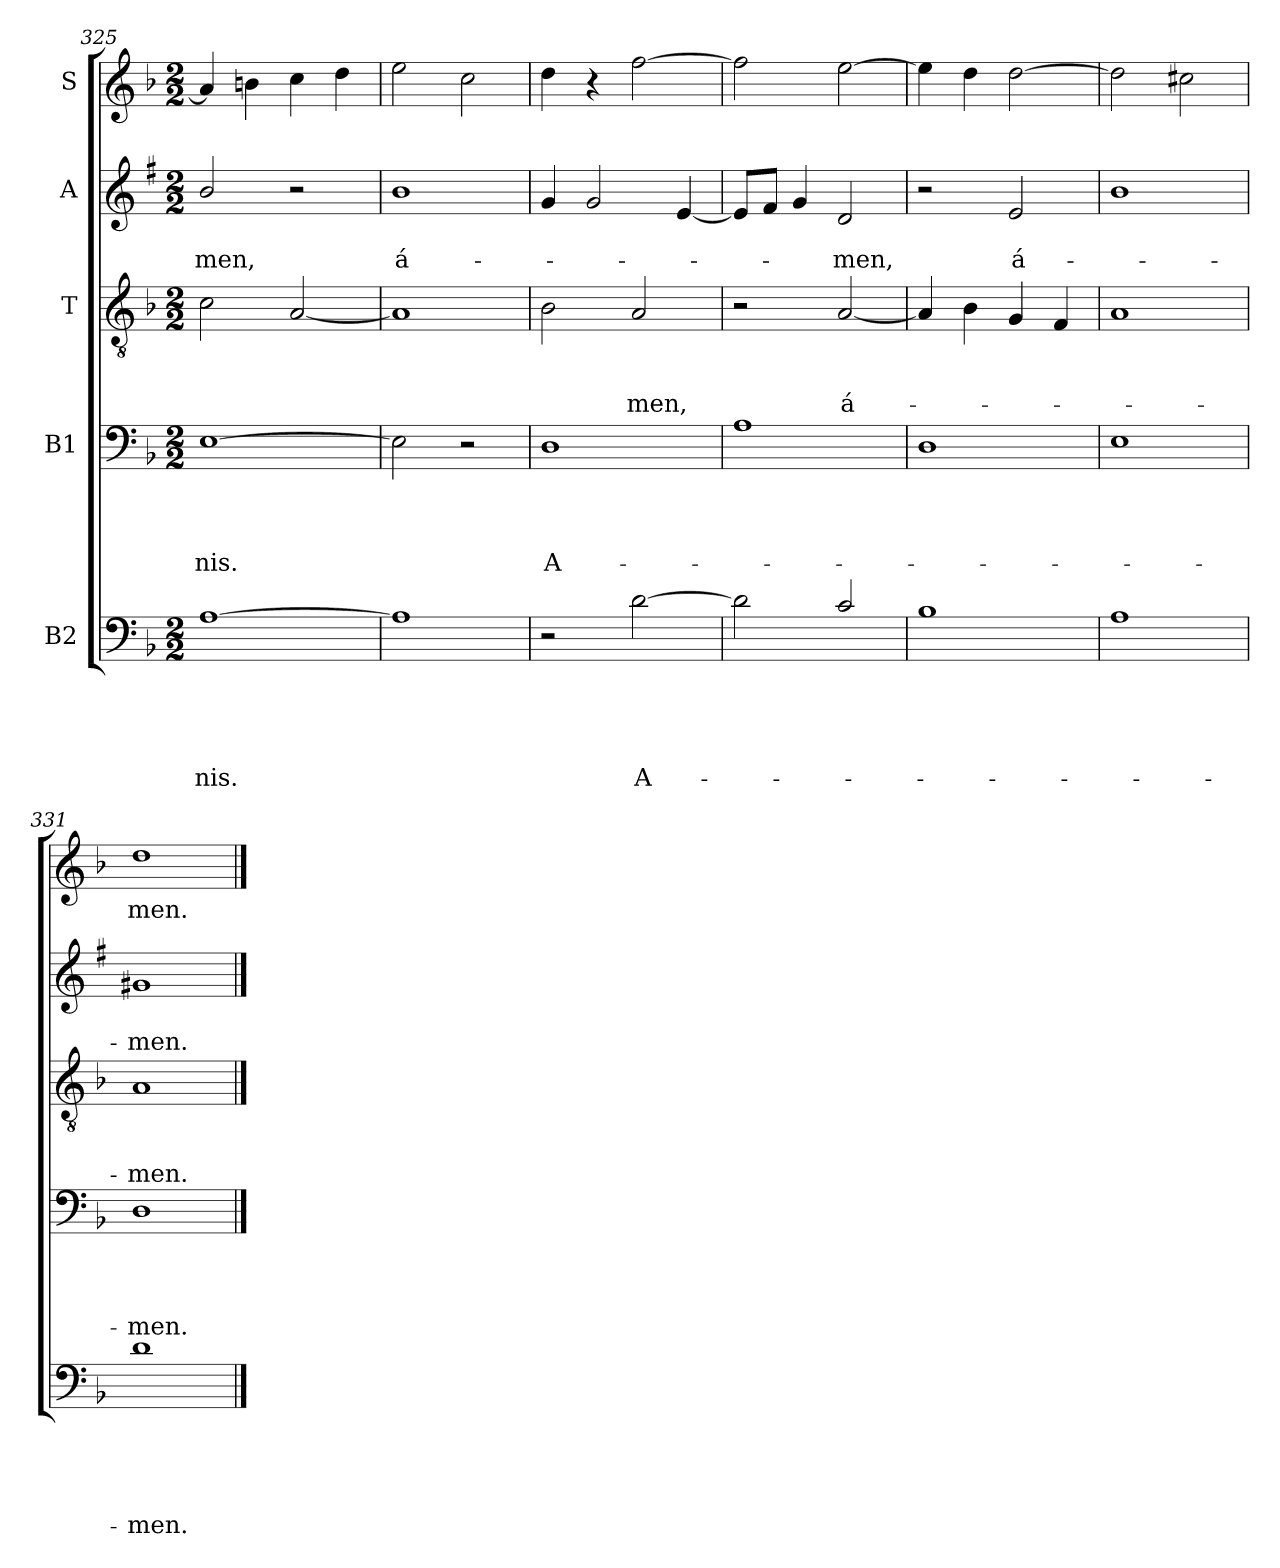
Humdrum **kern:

**kern	**text	**text	**text	**text	**text	**kern	**text	**text	**text	**text	**kern	**text	**text	**text	**kern	**text	**text	**kern	**text
*part5	*part5	*part5	*part5	*part5	*part5	*part4	*part4	*part4	*part4	*part4	*part3	*part3	*part3	*part3	*part2	*part2	*part2	*part1	*part1
*staff5	*staff5	*staff5	*staff5	*staff5	*staff5	*staff4	*staff4	*staff4	*staff4	*staff4	*staff3	*staff3	*staff3	*staff3	*staff2	*staff2	*staff2	*staff1	*staff1
*I"B2	*	*	*	*	*	*I"B1	*	*	*	*	*I"T	*	*	*	*I"A	*	*	*I"S	*
*clefF4	*	*	*	*	*	*clefF4	*	*	*	*	*clefGv2	*	*	*	*clefG2	*	*	*clefG2	*
*ITrd7c12	*	*	*	*	*	*	*	*	*	*	*	*	*	*	*ITrd1c2	*	*	*	*
*k[b-]	*	*	*	*	*	*k[b-]	*	*	*	*	*k[b-]	*	*	*	*k[b-]	*	*	*k[b-]	*
*F:	*	*	*	*	*	*F:	*	*	*	*	*F:	*	*	*	*F:	*	*	*F:	*
*M2/2	*	*	*	*	*	*M2/2	*	*	*	*	*M2/2	*	*	*	*M2/2	*	*	*M2/2	*
=325	=325	=325	=325	=325	=325	=325	=325	=325	=325	=325	=325	=325	=325	=325	=325	=325	=325	=325	=325
!	!	!	!	!	!LO:LY:b	!	!	!	!	!LO:LY:b	!	!	!	!	!	!	!LO:LY:b	!	!
[1AA	.	.	.	.	-nis.	[1E	.	.	.	-nis.	2c\	.	.	.	2a/	.	-men,	4a/]	.
.	.	.	.	.	.	.	.	.	.	.	.	.	.	.	.	.	.	4b\	.
.	.	.	.	.	.	.	.	.	.	.	[2A/	.	.	.	2r	.	.	4cc\	.
.	.	.	.	.	.	.	.	.	.	.	.	.	.	.	.	.	.	4dd\	.
=326	=326	=326	=326	=326	=326	=326	=326	=326	=326	=326	=326	=326	=326	=326	=326	=326	=326	=326	=326
!	!	!	!	!	!	!	!	!	!	!	!	!	!	!	!	!	!LO:LY:b	!	!
1AA]	.	.	.	.	.	2E\]	.	.	.	.	1A]	.	.	.	1a	.	á-	2ee\	.
.	.	.	.	.	.	2r	.	.	.	.	.	.	.	.	.	.	.	2cc\	.
=327	=327	=327	=327	=327	=327	=327	=327	=327	=327	=327	=327	=327	=327	=327	=327	=327	=327	=327	=327
!	!	!	!	!	!	!	!	!	!	!LO:LY:b	!	!	!	!	!	!	!	!	!
2r	.	.	.	.	.	1D	.	.	.	A-	2B-\	.	.	.	4f/	.	.	4dd\	.
.	.	.	.	.	.	.	.	.	.	.	.	.	.	.	2f/	.	.	4r	.
!	!	!	!	!	!LO:LY:b	!	!	!	!	!	!	!	!	!LO:LY:b	!	!	!	!	!
[2D\	.	.	.	.	A-	.	.	.	.	.	2A/	.	.	-men,	.	.	.	[2ff\	.
.	.	.	.	.	.	.	.	.	.	.	.	.	.	.	[4d/	.	.	.	.
=328	=328	=328	=328	=328	=328	=328	=328	=328	=328	=328	=328	=328	=328	=328	=328	=328	=328	=328	=328
2D\]	.	.	.	.	.	1A	.	.	.	.	2r	.	.	.	8d/L]	.	.	2ff\]	.
.	.	.	.	.	.	.	.	.	.	.	.	.	.	.	8e/J	.	.	.	.
.	.	.	.	.	.	.	.	.	.	.	.	.	.	.	4f/	.	.	.	.
!	!	!	!	!	!	!	!	!	!	!	!	!	!	!LO:LY:b	!	!	!LO:LY:b	!	!
2C/	.	.	.	.	.	.	.	.	.	.	[2A/	.	.	á-	2c/	.	-men,	[2ee\	.
=329	=329	=329	=329	=329	=329	=329	=329	=329	=329	=329	=329	=329	=329	=329	=329	=329	=329	=329	=329
1BB-	.	.	.	.	.	1D	.	.	.	.	4A/]	.	.	.	2r	.	.	4ee\]	.
.	.	.	.	.	.	.	.	.	.	.	4B-\	.	.	.	.	.	.	4dd\	.
!	!	!	!	!	!	!	!	!	!	!	!	!	!	!	!	!	!LO:LY:b	!	!
.	.	.	.	.	.	.	.	.	.	.	4G/	.	.	.	2d/	.	á-	[2dd\	.
.	.	.	.	.	.	.	.	.	.	.	4F/	.	.	.	.	.	.	.	.
!!LO:PB:g=z
=330	=330	=330	=330	=330	=330	=330	=330	=330	=330	=330	=330	=330	=330	=330	=330	=330	=330	=330	=330
1AA	.	.	.	.	.	1E	.	.	.	.	1A	.	.	.	1a	.	.	2dd\]	.
.	.	.	.	.	.	.	.	.	.	.	.	.	.	.	.	.	.	2cc#\	.
=331	=331	=331	=331	=331	=331	=331	=331	=331	=331	=331	=331	=331	=331	=331	=331	=331	=331	=331	=331
!	!	!	!	!	!LO:LY:b	!	!	!	!	!LO:LY:b	!	!	!	!LO:LY:b	!	!	!LO:LY:b	!	!LO:LY:b
1D	.	.	.	.	-men.	1D	.	.	.	-men.	1A	.	.	-men.	1f#X	.	-men.	1dd	-men.
==	==	==	==	==	==	==	==	==	==	==	==	==	==	==	==	==	==	==	==
*-	*-	*-	*-	*-	*-	*-	*-	*-	*-	*-	*-	*-	*-	*-	*-	*-	*-	*-	*-
